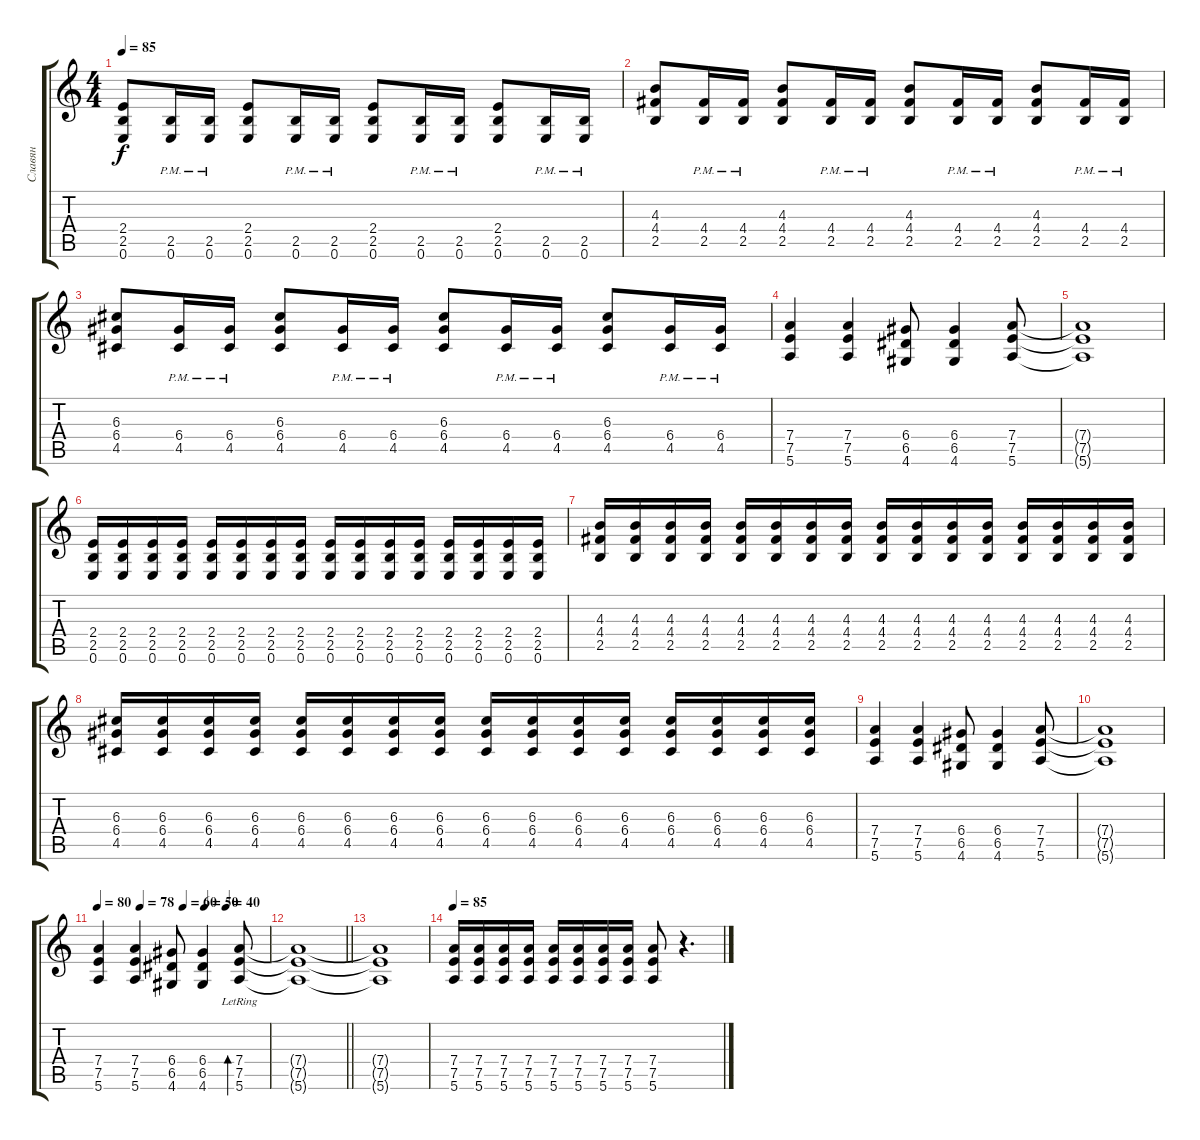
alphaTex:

\track ("Славян" "Славян") {instrument distortionguitar}
\staff {score tabs}
\tuning (E4 B3 G3 D3 A2 E2) {hide}
\ts (4 4)
\tempo 85
\clef g2
\ks c
(2.4 2.5 0.6).8{dy f volume 10} (2.5{pm} 0.6{pm}).16 (2.5{pm} 0.6{pm}).16 (2.4 2.5 0.6).8 (2.5{pm} 0.6{pm}).16 (2.5{pm} 0.6{pm}).16 (2.4 2.5 0.6).8 (2.5{pm} 0.6{pm}).16 (2.5{pm} 0.6{pm}).16 (2.4 2.5 0.6).8 (2.5{pm} 0.6{pm}).16 (2.5{pm} 0.6{pm}).16 |
(4.3 4.4 2.5).8 (4.4{pm} 2.5{pm}).16 (4.4{pm} 2.5{pm}).16 (4.3 4.4 2.5).8 (4.4{pm} 2.5{pm}).16 (4.4{pm} 2.5{pm}).16 (4.3 4.4 2.5).8 (4.4{pm} 2.5{pm}).16 (4.4{pm} 2.5{pm}).16 (4.3 4.4 2.5).8 (4.4{pm} 2.5{pm}).16 (4.4{pm} 2.5{pm}).16 |
(6.3 6.4 4.5).8 (6.4{pm} 4.5{pm}).16 (6.4{pm} 4.5{pm}).16 (6.3 6.4 4.5).8 (6.4{pm} 4.5{pm}).16 (6.4{pm} 4.5{pm}).16 (6.3 6.4 4.5).8 (6.4{pm} 4.5{pm}).16 (6.4{pm} 4.5{pm}).16 (6.3 6.4 4.5).8 (6.4{pm} 4.5{pm}).16 (6.4{pm} 4.5{pm}).16 |
(7.4 7.5 5.6).4 (7.4 7.5 5.6).4 (6.4 6.5 4.6).8 (6.4 6.5 4.6).4 (7.4 7.5 5.6).8 |
(7.4{t} 7.5{t} 5.6{t}).1 |
(2.4 2.5 0.6).16 (2.4 2.5 0.6).16 (2.4 2.5 0.6).16 (2.4 2.5 0.6).16 (2.4 2.5 0.6).16 (2.4 2.5 0.6).16 (2.4 2.5 0.6).16 (2.4 2.5 0.6).16 (2.4 2.5 0.6).16 (2.4 2.5 0.6).16 (2.4 2.5 0.6).16 (2.4 2.5 0.6).16 (2.4 2.5 0.6).16 (2.4 2.5 0.6).16 (2.4 2.5 0.6).16 (2.4 2.5 0.6).16 |
(4.3 4.4 2.5).16 (4.3 4.4 2.5).16 (4.3 4.4 2.5).16 (4.3 4.4 2.5).16 (4.3 4.4 2.5).16 (4.3 4.4 2.5).16 (4.3 4.4 2.5).16 (4.3 4.4 2.5).16 (4.3 4.4 2.5).16 (4.3 4.4 2.5).16 (4.3 4.4 2.5).16 (4.3 4.4 2.5).16 (4.3 4.4 2.5).16 (4.3 4.4 2.5).16 (4.3 4.4 2.5).16 (4.3 4.4 2.5).16 |
(6.3 6.4 4.5).16 (6.3 6.4 4.5).16 (6.3 6.4 4.5).16 (6.3 6.4 4.5).16 (6.3 6.4 4.5).16 (6.3 6.4 4.5).16 (6.3 6.4 4.5).16 (6.3 6.4 4.5).16 (6.3 6.4 4.5).16 (6.3 6.4 4.5).16 (6.3 6.4 4.5).16 (6.3 6.4 4.5).16 (6.3 6.4 4.5).16 (6.3 6.4 4.5).16 (6.3 6.4 4.5).16 (6.3 6.4 4.5).16 |
(7.4 7.5 5.6).4 (7.4 7.5 5.6).4 (6.4 6.5 4.6).8 (6.4 6.5 4.6).4 (7.4 7.5 5.6).8 |
(7.4{t} 7.5{t} 5.6{t}).1 |
\tempo 80
\tempo (78 0.25)
\tempo (60 0.5)
\tempo (50 0.625)
\tempo (40 0.75)
(7.4 7.5 5.6).4 (7.4 7.5 5.6).4 (6.4 6.5 4.6).8 (6.4 6.5 4.6).4 (7.4{lr} 7.5{lr} 5.6{lr}).8{bd 240} |
\barLineRight lightlight
(7.4{t} 7.5{t} 5.6{t}).1 |
(7.4{t} 7.5{t} 5.6{t}).1 |
\tempo 180
\tempo 85
(7.4 7.5 5.6).16 (7.4 7.5 5.6).16 (7.4 7.5 5.6).16 (7.4 7.5 5.6).16 (7.4 7.5 5.6).16 (7.4 7.5 5.6).16 (7.4 7.5 5.6).16 (7.4 7.5 5.6).16 (7.4 7.5 5.6).8 r.4{d}
